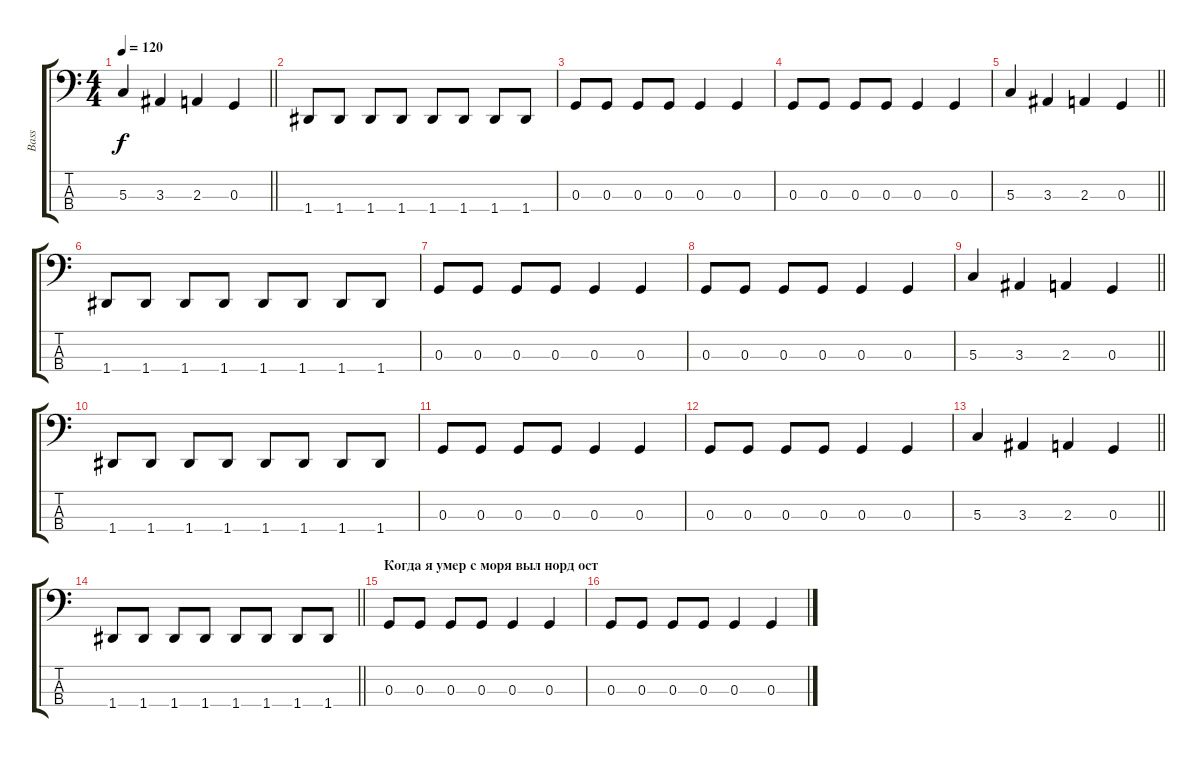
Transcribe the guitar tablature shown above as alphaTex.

\track ("Bass" "Bass") {instrument electricbassfinger}
\staff {score tabs}
\tuning (F2 C2 G1 D1) {hide}
\ts (4 4)
\tempo 120
\clef f4
\barLineRight lightlight
\ks c
5.3.4{dy f} 3.3.4 2.3.4 0.3.4 |
1.4.8 1.4.8 1.4.8 1.4.8 1.4.8 1.4.8 1.4.8 1.4.8 |
0.3.8 0.3.8 0.3.8 0.3.8 0.3.4 0.3.4 |
0.3.8 0.3.8 0.3.8 0.3.8 0.3.4 0.3.4 |
\barLineRight lightlight
5.3.4 3.3.4 2.3.4 0.3.4 |
1.4.8 1.4.8 1.4.8 1.4.8 1.4.8 1.4.8 1.4.8 1.4.8 |
0.3.8 0.3.8 0.3.8 0.3.8 0.3.4 0.3.4 |
0.3.8 0.3.8 0.3.8 0.3.8 0.3.4 0.3.4 |
\barLineRight lightlight
5.3.4 3.3.4 2.3.4 0.3.4 |
1.4.8 1.4.8 1.4.8 1.4.8 1.4.8 1.4.8 1.4.8 1.4.8 |
0.3.8 0.3.8 0.3.8 0.3.8 0.3.4 0.3.4 |
0.3.8 0.3.8 0.3.8 0.3.8 0.3.4 0.3.4 |
\barLineRight lightlight
5.3.4 3.3.4 2.3.4 0.3.4 |
\barLineRight lightlight
1.4.8 1.4.8 1.4.8 1.4.8 1.4.8 1.4.8 1.4.8 1.4.8 |
\section ("" "Когда я умер с моря выл норд ост")
0.3.8 0.3.8 0.3.8 0.3.8 0.3.4 0.3.4 |
0.3.8 0.3.8 0.3.8 0.3.8 0.3.4 0.3.4
